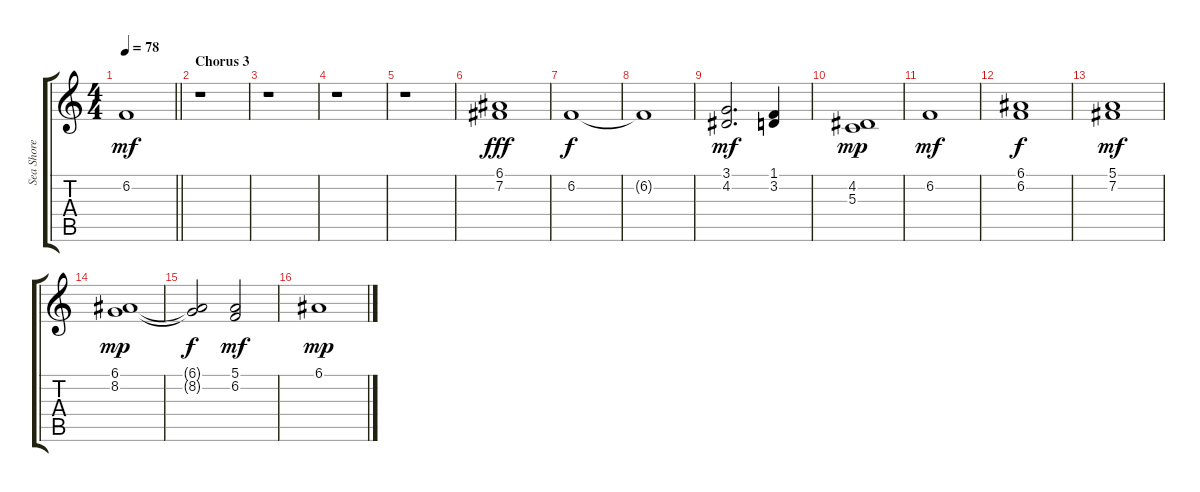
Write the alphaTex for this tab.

\track ("Sea Shore" "Sea Shore") {instrument choiraahs}
\staff {score tabs}
\tuning (E4 B3 G3 D3 A2 E2) {hide}
\ts (4 4)
\tempo 78
\clef g2
\barLineRight lightlight
\ks c
6.2.1{dy mf} |
\section ("" "Chorus 3")
r.1 |
r.1 |
r.1 |
r.1 |
(6.1 7.2).1{dy fff} |
6.2.1{dy f} |
6.2{t}.1 |
(3.1 4.2).2{d dy mf} (1.1 3.2).4 |
(4.2 5.3).1{dy mp} |
6.2.1{dy mf} |
(6.1 6.2).1{dy f} |
(5.1 7.2).1{dy mf} |
(6.1 8.2).1{dy mp} |
(6.1{t} 8.2{t}).2{dy f} (5.1 6.2).2{dy mf} |
6.1.1{dy mp}
